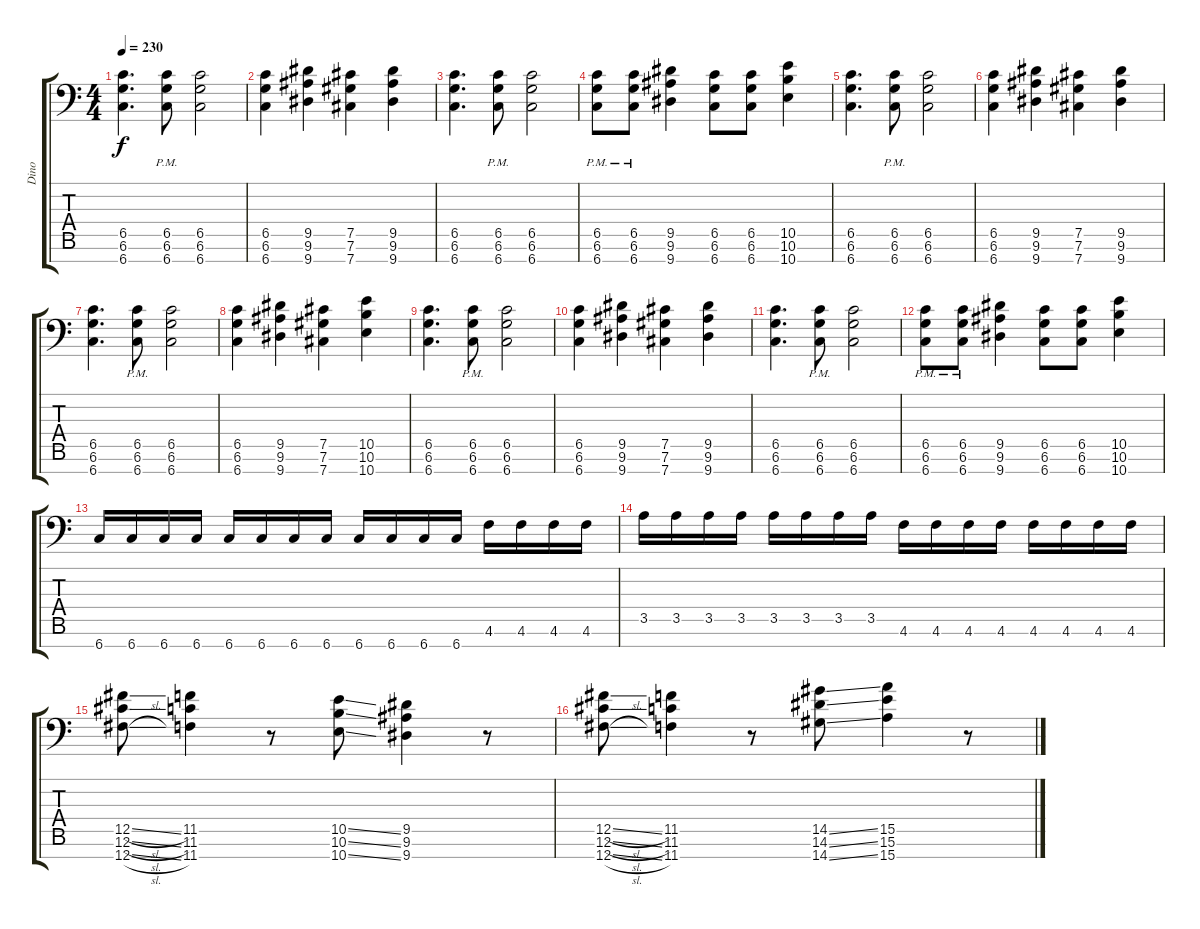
\track ("Dino" "Dino") {instrument distortionguitar}
\staff {score tabs}
\tuning (Db4 Ab3 E3 B2 Gb2 Db2 Gb1) {hide}
\ts (4 4)
\tempo 230
\clef f4
\ks c
(6.5 6.6 6.7).4{d dy f} (6.5{pm} 6.6{pm} 6.7{pm}).8 (6.5 6.6 6.7).2 |
(6.5 6.6 6.7).4 (9.5 9.6 9.7).4 (7.5 7.6 7.7).4 (9.5 9.6 9.7).4 |
(6.5 6.6 6.7).4{d} (6.5{pm} 6.6{pm} 6.7{pm}).8 (6.5 6.6 6.7).2 |
(6.5{pm} 6.6 6.7).8 (6.5{pm} 6.6 6.7).8 (9.5 9.6 9.7).4 (6.5 6.6 6.7).8 (6.5 6.6 6.7).8 (10.5 10.6 10.7).4 |
(6.5 6.6 6.7).4{d} (6.5{pm} 6.6{pm} 6.7{pm}).8 (6.5 6.6 6.7).2 |
(6.5 6.6 6.7).4 (9.5 9.6 9.7).4 (7.5 7.6 7.7).4 (9.5 9.6 9.7).4 |
(6.5 6.6 6.7).4{d} (6.5{pm} 6.6{pm} 6.7{pm}).8 (6.5 6.6 6.7).2 |
(6.5 6.6 6.7).4 (9.5 9.6 9.7).4 (7.5 7.6 7.7).4 (10.5 10.6 10.7).4 |
(6.5 6.6 6.7).4{d} (6.5{pm} 6.6{pm} 6.7{pm}).8 (6.5 6.6 6.7).2 |
(6.5 6.6 6.7).4 (9.5 9.6 9.7).4 (7.5 7.6 7.7).4 (9.5 9.6 9.7).4 |
(6.5 6.6 6.7).4{d} (6.5{pm} 6.6{pm} 6.7{pm}).8 (6.5 6.6 6.7).2 |
(6.5{pm} 6.6 6.7).8 (6.5{pm} 6.6 6.7).8 (9.5 9.6 9.7).4 (6.5 6.6 6.7).8 (6.5 6.6 6.7).8 (10.5 10.6 10.7).4 |
6.7.16 6.7.16 6.7.16 6.7.16 6.7.16 6.7.16 6.7.16 6.7.16 6.7.16 6.7.16 6.7.16 6.7.16 4.6.16 4.6.16 4.6.16 4.6.16 |
3.5.16 3.5.16 3.5.16 3.5.16 3.5.16 3.5.16 3.5.16 3.5.16 4.6.16 4.6.16 4.6.16 4.6.16 4.6.16 4.6.16 4.6.16 4.6.16 |
(12.5{sl} 12.6{sl} 12.7{sl}).8 (11.5 11.6 11.7).4 r.8 (10.5{ss} 10.6{ss} 10.7{ss}).8 (9.5 9.6 9.7).4 r.8 |
(12.5{sl} 12.6{sl} 12.7{sl}).8 (11.5 11.6 11.7).4 r.8 (14.5{ss} 14.6{ss} 14.7{ss}).8 (15.5 15.6 15.7).4 r.8
